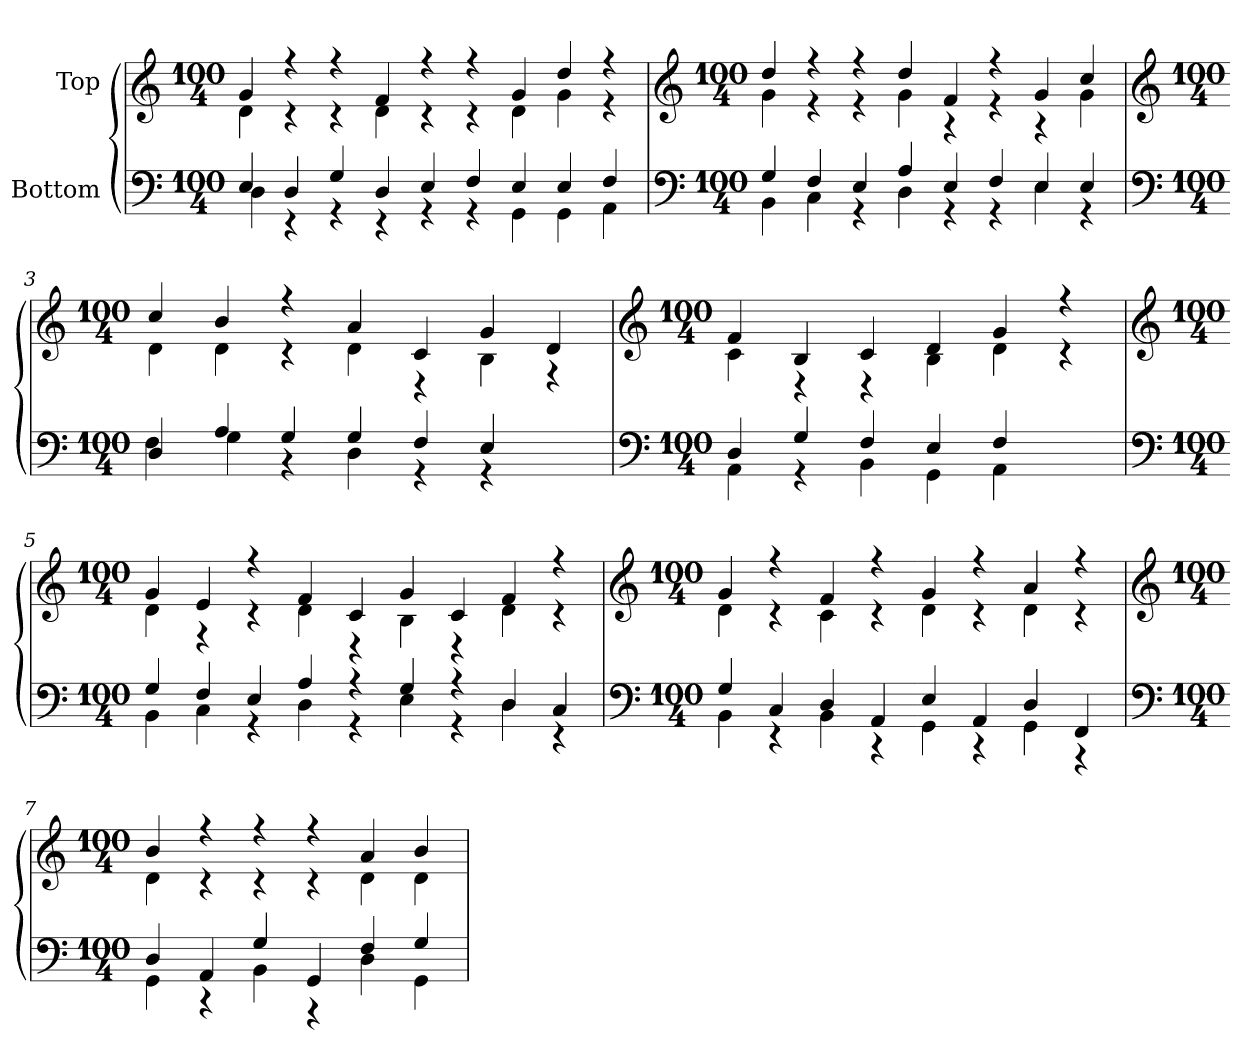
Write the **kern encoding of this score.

**kern	**kern
*part2	*part1
*staff2	*staff1
*I"Bottom	*I"Top
*clefF4	*clefG2
*M100/4	*M100/4
=1	=1
*^	*^
4E	4D	4g	4d
4D	4r	4r	4r
4G	4r	4r	4r
4D	4r	4f	4d
4E	4r	4r	4r
4F	4r	4r	4r
4E	4GG	4g	4d
4E	4GG	4dd	4g
4F	4AA	4r	4r
=2	=2	=2	=2
*clefF4	*	*clefG2	*
*M100/4	*	*M100/4	*
4G	4BB	4dd	4g
4F	4C	4r	4r
4E	4r	4r	4r
4A	4D	4dd	4g
4E	4r	4f	4r
4F	4r	4r	4r
4E	4E	4g	4r
4E	4r	4cc	4g
=3	=3	=3	=3
*clefF4	*	*clefG2	*
*M100/4	*	*M100/4	*
4D	4F	4cc	4d
4A	4G	4b	4d
4G	4r	4r	4r
4G	4D	4a	4d
4F	4r	4c	4r
4E	4r	4g	4B
4ryy	4ryy	4d	4r
=4	=4	=4	=4
*clefF4	*	*clefG2	*
*M100/4	*	*M100/4	*
4D	4AA	4f	4c
4G	4r	4B	4r
4F	4BB	4c	4r
4E	4GG	4d	4B
4F	4AA	4g	4d
4ryy	4ryy	4r	4r
=5	=5	=5	=5
*clefF4	*	*clefG2	*
*M100/4	*	*M100/4	*
4G	4BB	4g	4d
4F	4C	4e	4r
4E	4r	4r	4r
4A	4D	4f	4d
4r	4r	4c	4r
4G	4E	4g	4B
4r	4r	4c	4r
4D	4D	4f	4d
4C	4r	4r	4r
=6	=6	=6	=6
*clefF4	*	*clefG2	*
*M100/4	*	*M100/4	*
4G	4BB	4g	4d
4C	4r	4r	4r
4D	4BB	4f	4c
4AA	4r	4r	4r
4E	4GG	4g	4d
4AA	4r	4r	4r
4D	4GG	4a	4d
4FF	4r	4r	4r
=7	=7	=7	=7
*clefF4	*	*clefG2	*
*M100/4	*	*M100/4	*
4D	4GG	4b	4d
4AA	4r	4r	4r
4G	4BB	4r	4r
4GG	4r	4r	4r
4F	4D	4a	4d
4G	4GG	4b	4d
*v	*v	*	*
*	*v	*v
=	=
*-	*-
